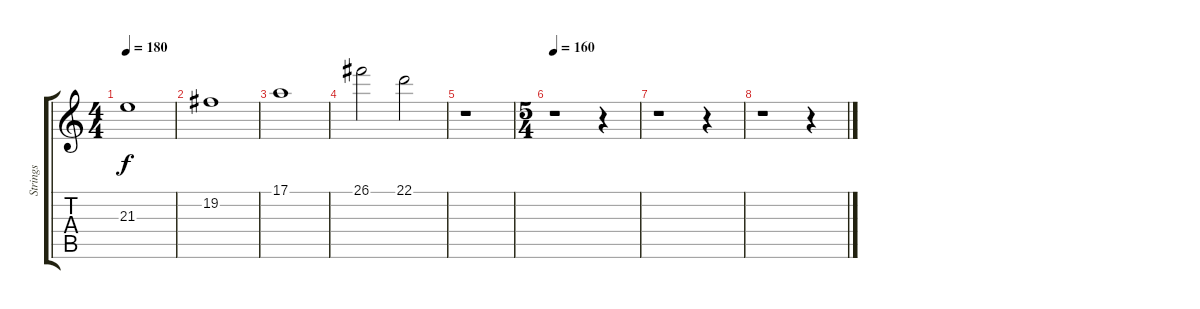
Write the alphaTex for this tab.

\track ("Strings" "Strings") {instrument stringensemble1}
\staff {score tabs}
\tuning (E4 B3 G3 D3 A2 E2) {hide}
\ts (4 4)
\tempo 180
\clef g2
\ks c
21.3.1{dy f} |
19.2.1 |
17.1.1 |
26.1.2 22.1.2 |
r.1 |
\ts (5 4)
\tempo 160
r.1 r.4 |
r.1 r.4 |
r.1 r.4
